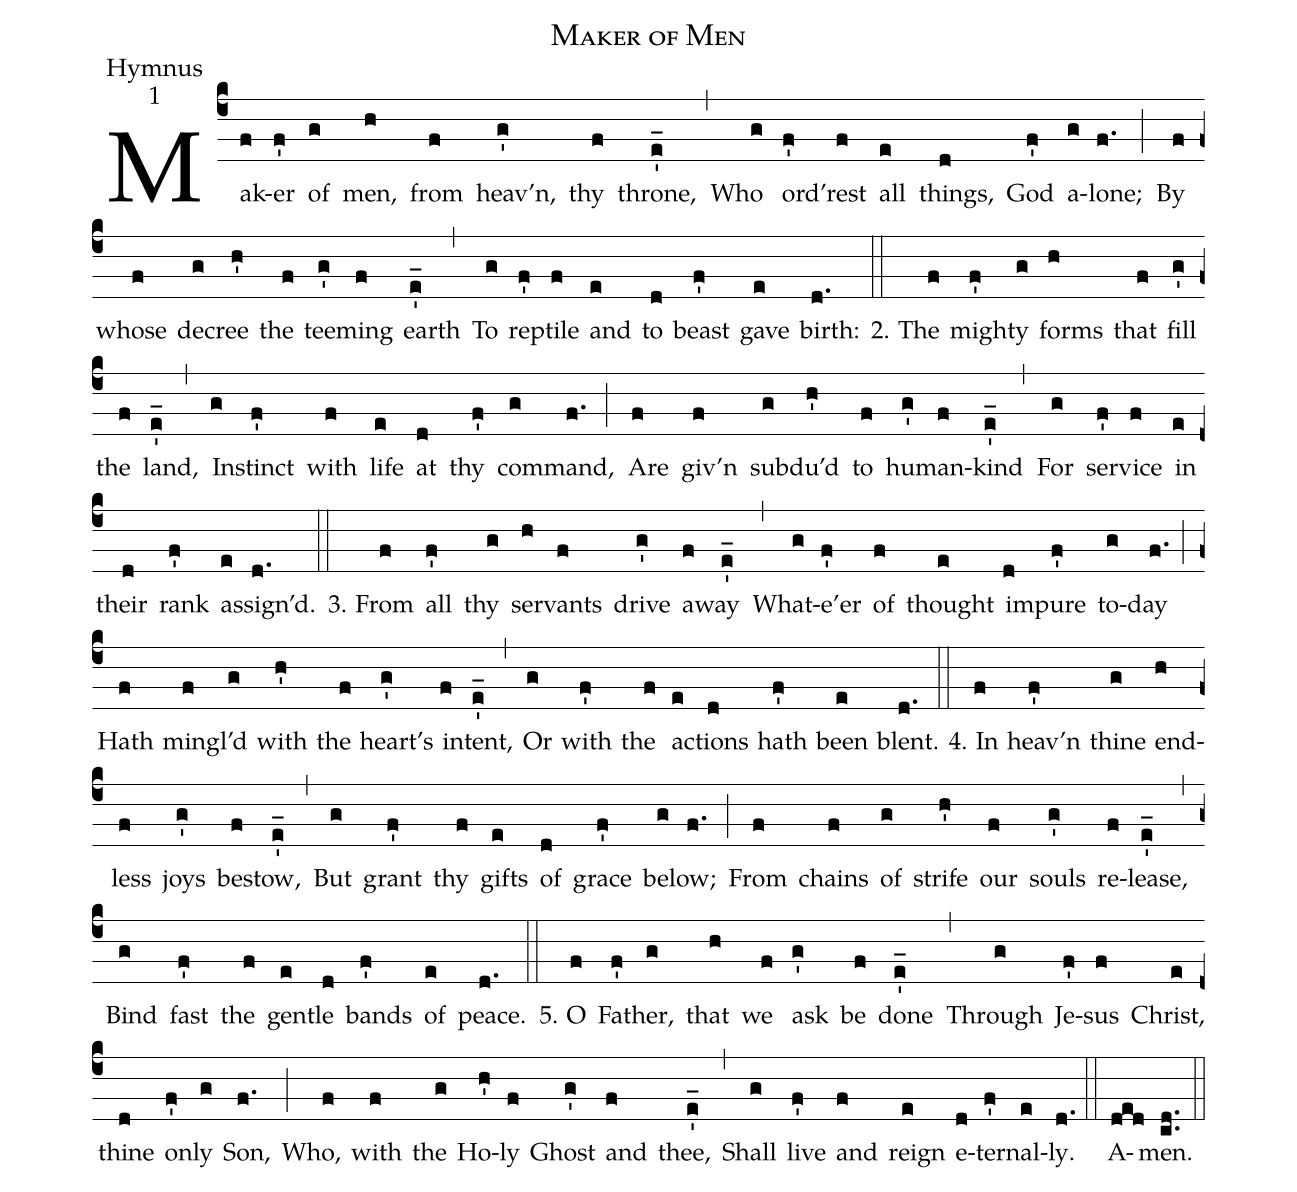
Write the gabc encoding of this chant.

name:Maker of Men;
office-part: Hymnus;
mode: 1;
%%
(c4)Mak(f)er(f') of(g) men,(h) from(f) heav'n,(g') thy(f) throne,(e'_) (,)

Who(g) ord'r(f')est(f) all(e) things,(d) God(f') a(g)lone;(f.) (;)

By(f) whose(f) de(g)cree(h') the(f) teem(g')ing(f) earth(e'_) (,)

To(g) rep(f')tile(f) and(e) to(d) beast(f') gave(e) birth:(d.) (::)

2. The(f) might(f')y(g) forms(h) that(f) fill(g') the(f) land,(e'_) (,)

In(g)stinct(f') with(f) life(e) at(d) thy(f') com(g)mand,(f.) (;)

Are(f) giv'n(f) sub(g)du'd(h') to(f) hu(g')man-(f)kind(e'_) (,)

For(g) ser(f')vice(f) in(e) their(d) rank(f') as(e)sign'd.(d.) (::)

3. From(f) all(f') thy(g) ser(h)vants(f) drive(g') a(f)way(e'_) (,)

What(g)e'er(f') of(f) thought(e) im(d)pure(f') to-(g)day(f.) (;)

Hath(f) ming(f)l'd(g) with(h') the(f) heart's(g') in(f)tent,(e'_) (,)

Or(g) with(f') the(f) ac(e)tions(d) hath(f') been(e) blent.(d.) (::)

4. In(f) heav'n(f') thine(g) end(h)less(f) joys(g') be(f)stow,(e'_) (,)

But(g) grant(f') thy(f) gifts(e) of(d) grace(f') be(g)low;(f.) (;)

From(f) chains(f) of(g) strife(h') our(f) souls(g') re(f)lease,(e'_) (,)

Bind(g) fast(f') the(f) gen(e)tle(d) bands(f') of(e) peace.(d.) (::)

5. O(f) Fa(f')ther,(g) that(h) we(f) ask(g') be(f) done(e'_) (,)

Through(g) Je(f')sus(f) Christ,(e) thine(d) on(f')ly(g) Son,(f.) (;)

Who,(f) with(f) the(g) Ho(h')ly(f) Ghost(g') and(f) thee,(e'_) (,)

Shall(g) live(f') and(f) reign(e) e(d)ter(f')nal(e)ly.(d.) (::)

A(ded)men.(cd..) (::)
